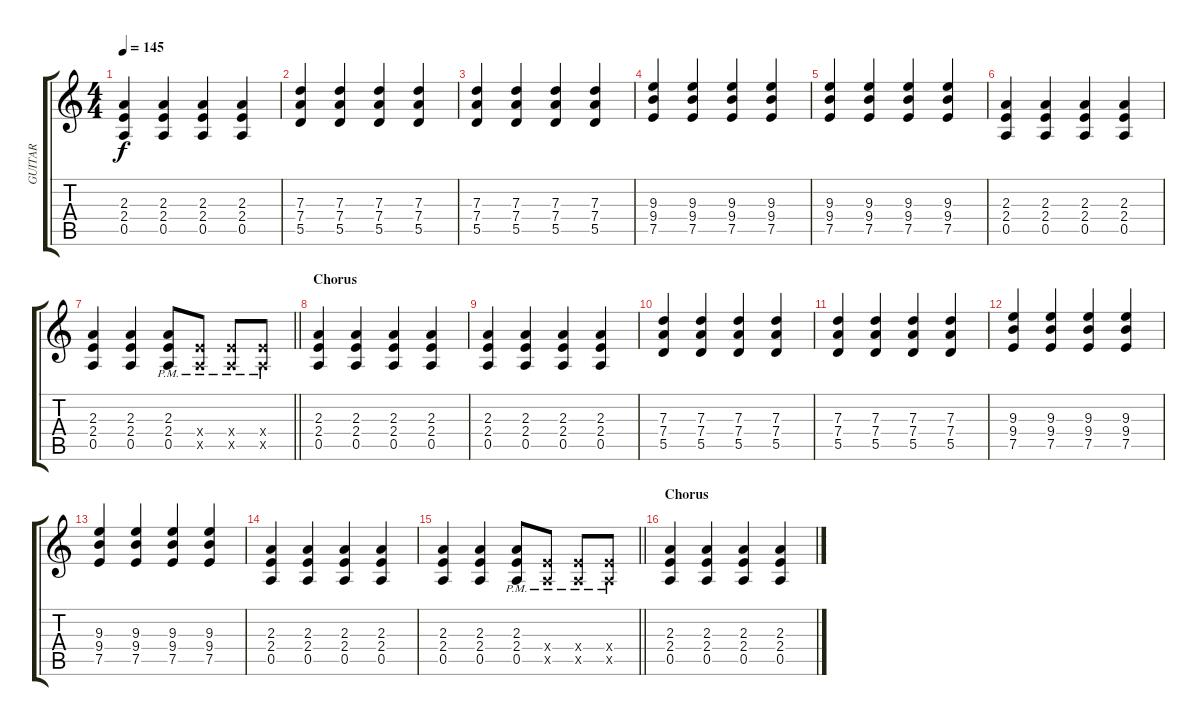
\track ("GUITAR" "GUITAR") {instrument overdrivenguitar}
\staff {score tabs}
\tuning (E4 B3 G3 D3 A2 E2) {hide}
\ts (4 4)
\tempo 145
\clef g2
\ks c
(2.3 2.4 0.5).4{dy f} (2.3 2.4 0.5).4 (2.3 2.4 0.5).4 (2.3 2.4 0.5).4 |
(7.3 7.4 5.5).4 (7.3 7.4 5.5).4 (7.3 7.4 5.5).4 (7.3 7.4 5.5).4 |
(7.3 7.4 5.5).4 (7.3 7.4 5.5).4 (7.3 7.4 5.5).4 (7.3 7.4 5.5).4 |
(9.3 9.4 7.5).4 (9.3 9.4 7.5).4 (9.3 9.4 7.5).4 (9.3 9.4 7.5).4 |
(9.3 9.4 7.5).4 (9.3 9.4 7.5).4 (9.3 9.4 7.5).4 (9.3 9.4 7.5).4 |
(2.3 2.4 0.5).4 (2.3 2.4 0.5).4 (2.3 2.4 0.5).4 (2.3 2.4 0.5).4 |
\barLineRight lightlight
(2.3 2.4 0.5).4 (2.3 2.4 0.5).4 (2.3 2.4 0.5{pm}).8 (2.4{x} 0.5{pm x}).8 (2.4{x} 0.5{pm x}).8 (2.4{x} 0.5{pm x}).8 |
\section ("" "Chorus")
(2.3 2.4 0.5).4 (2.3 2.4 0.5).4 (2.3 2.4 0.5).4 (2.3 2.4 0.5).4 |
(2.3 2.4 0.5).4 (2.3 2.4 0.5).4 (2.3 2.4 0.5).4 (2.3 2.4 0.5).4 |
(7.3 7.4 5.5).4 (7.3 7.4 5.5).4 (7.3 7.4 5.5).4 (7.3 7.4 5.5).4 |
(7.3 7.4 5.5).4 (7.3 7.4 5.5).4 (7.3 7.4 5.5).4 (7.3 7.4 5.5).4 |
(9.3 9.4 7.5).4 (9.3 9.4 7.5).4 (9.3 9.4 7.5).4 (9.3 9.4 7.5).4 |
(9.3 9.4 7.5).4 (9.3 9.4 7.5).4 (9.3 9.4 7.5).4 (9.3 9.4 7.5).4 |
(2.3 2.4 0.5).4 (2.3 2.4 0.5).4 (2.3 2.4 0.5).4 (2.3 2.4 0.5).4 |
\barLineRight lightlight
(2.3 2.4 0.5).4 (2.3 2.4 0.5).4 (2.3 2.4 0.5{pm}).8 (2.4{x} 0.5{pm x}).8 (2.4{x} 0.5{pm x}).8 (2.4{x} 0.5{pm x}).8 |
\section ("" "Chorus")
(2.3 2.4 0.5).4 (2.3 2.4 0.5).4 (2.3 2.4 0.5).4 (2.3 2.4 0.5).4
